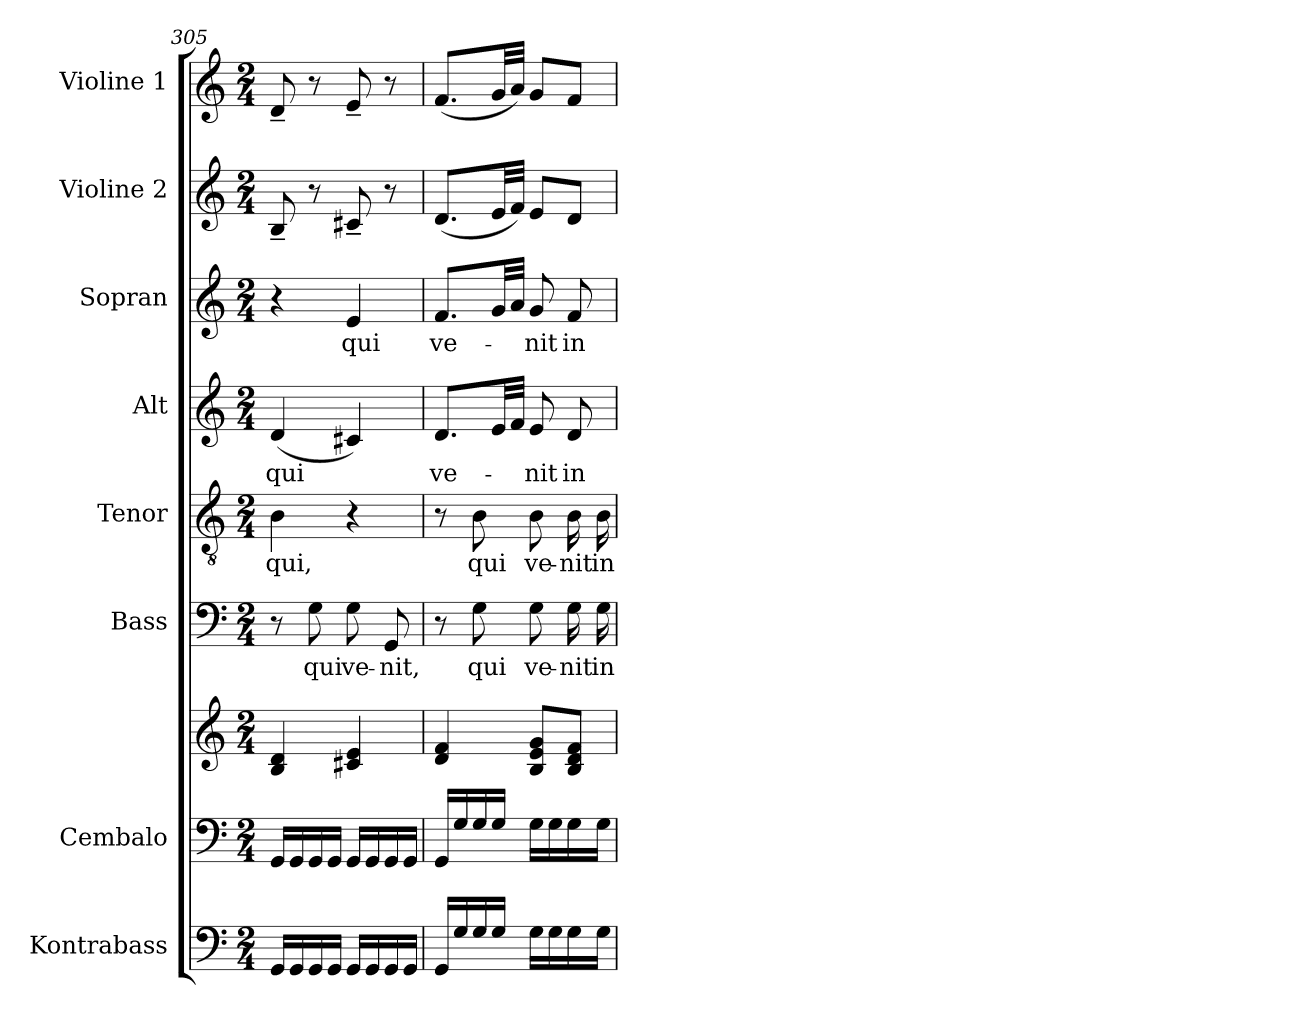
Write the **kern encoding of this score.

**kern	**kern	**kern	**kern	**text	**kern	**text	**kern	**text	**kern	**text	**kern	**kern
*part8	*part7	*part7	*part6	*part6	*part5	*part5	*part4	*part4	*part3	*part3	*part2	*part1
*staff9	*staff8	*staff7	*staff6	*staff6	*staff5	*staff5	*staff4	*staff4	*staff3	*staff3	*staff2	*staff1
*I"Kontrabass	*I"Cembalo	*	*I"Bass	*	*I"Tenor	*	*I"Alt	*	*I"Sopran	*	*I"Violine 2	*I"Violine 1
*I'Kb.	*I'Cemb.	*	*I'B.	*	*I'T.	*	*I'A.	*	*I'S.	*	*I'Vl. 2	*I'Vl. 1
*clefF4	*clefF4	*clefG2	*clefF4	*	*clefGv2	*	*clefG2	*	*clefG2	*	*clefG2	*clefG2
*ITrd7c12	*	*	*	*	*	*	*	*	*	*	*	*
*k[]	*k[]	*k[]	*k[]	*	*k[]	*	*k[]	*	*k[]	*	*k[]	*k[]
*C:	*C:	*C:	*C:	*	*C:	*	*C:	*	*C:	*	*C:	*C:
*M2/4	*M2/4	*M2/4	*M2/4	*	*M2/4	*	*M2/4	*	*M2/4	*	*M2/4	*M2/4
=305	=305	=305	=305	=305	=305	=305	=305	=305	=305	=305	=305	=305
!	!	!	!	!	!	!LO:LY:b	!	!LO:LY:b	!	!	!	!
16GGG/LL	16GG/LL	4B/ 4d/	8r	.	4B\	qui,	(<4d/	qui	4r	.	8B~</	8d~</
16GGG/	16GG/	.	.	.	.	.	.	.	.	.	.	.
!	!	!	!	!LO:LY:b	!	!	!	!	!	!	!	!
16GGG/	16GG/	.	8G\	qui	.	.	.	.	.	.	8r	8r
16GGG/JJ	16GG/JJ	.	.	.	.	.	.	.	.	.	.	.
!	!	!	!	!LO:LY:b	!	!	!	!	!	!LO:LY:b	!	!
16GGG/LL	16GG/LL	4c#X/ 4e/	8G\	ve-	4r	.	4c#X/)	.	4e/	qui	8c#X~</	8e~</
16GGG/	16GG/	.	.	.	.	.	.	.	.	.	.	.
!	!	!	!	!LO:LY:b	!	!	!	!	!	!	!	!
16GGG/	16GG/	.	8GG/	-nit,	.	.	.	.	.	.	8r	8r
16GGG/JJ	16GG/JJ	.	.	.	.	.	.	.	.	.	.	.
!!LO:PB:g=z
=306	=306	=306	=306	=306	=306	=306	=306	=306	=306	=306	=306	=306
!	!	!	!	!	!	!	!	!LO:LY:b	!	!LO:LY:b	!	!
16GGG/LL	16GG/LL	4d/ 4f/	8r	.	8r	.	8.d/L	ve-	8.f/L	ve-	(<8.d/L	(<8.f/L
16GG/	16G/	.	.	.	.	.	.	.	.	.	.	.
!	!	!	!	!LO:LY:b	!	!LO:LY:b	!	!	!	!	!	!
16GG/	16G/	.	8G\	qui	8B\	qui	.	.	.	.	.	.
16GG/JJ	16G/JJ	.	.	.	.	.	32e/LL	.	32g/LL	.	32e/LL	32g/LL
.	.	.	.	.	.	.	32f/JJJ	.	32a/JJJ	.	32f/JJJ)	32a/JJJ)
!	!	!	!	!LO:LY:b	!	!LO:LY:b	!	!LO:LY:b	!	!LO:LY:b	!	!
16GG\LL	16G\LL	8B/ 8e/ 8g/L	8G\	ve-	8B\	ve-	8e/	-nit	8g/	-nit	8e/L	8g/L
16GG\	16G\	.	.	.	.	.	.	.	.	.	.	.
!	!	!	!	!LO:LY:b	!	!LO:LY:b	!	!LO:LY:b	!	!LO:LY:b	!	!
16GG\	16G\	8B/ 8d/ 8f/J	16G\	-nit	16B\	-nit	8d/	in	8f/	in	8d/J	8f/J
!	!	!	!	!LO:LY:b	!	!LO:LY:b	!	!	!	!	!	!
16GG\JJ	16G\JJ	.	16G\	in	16B\	in	.	.	.	.	.	.
=	=	=	=	=	=	=	=	=	=	=	=	=
*-	*-	*-	*-	*-	*-	*-	*-	*-	*-	*-	*-	*-
